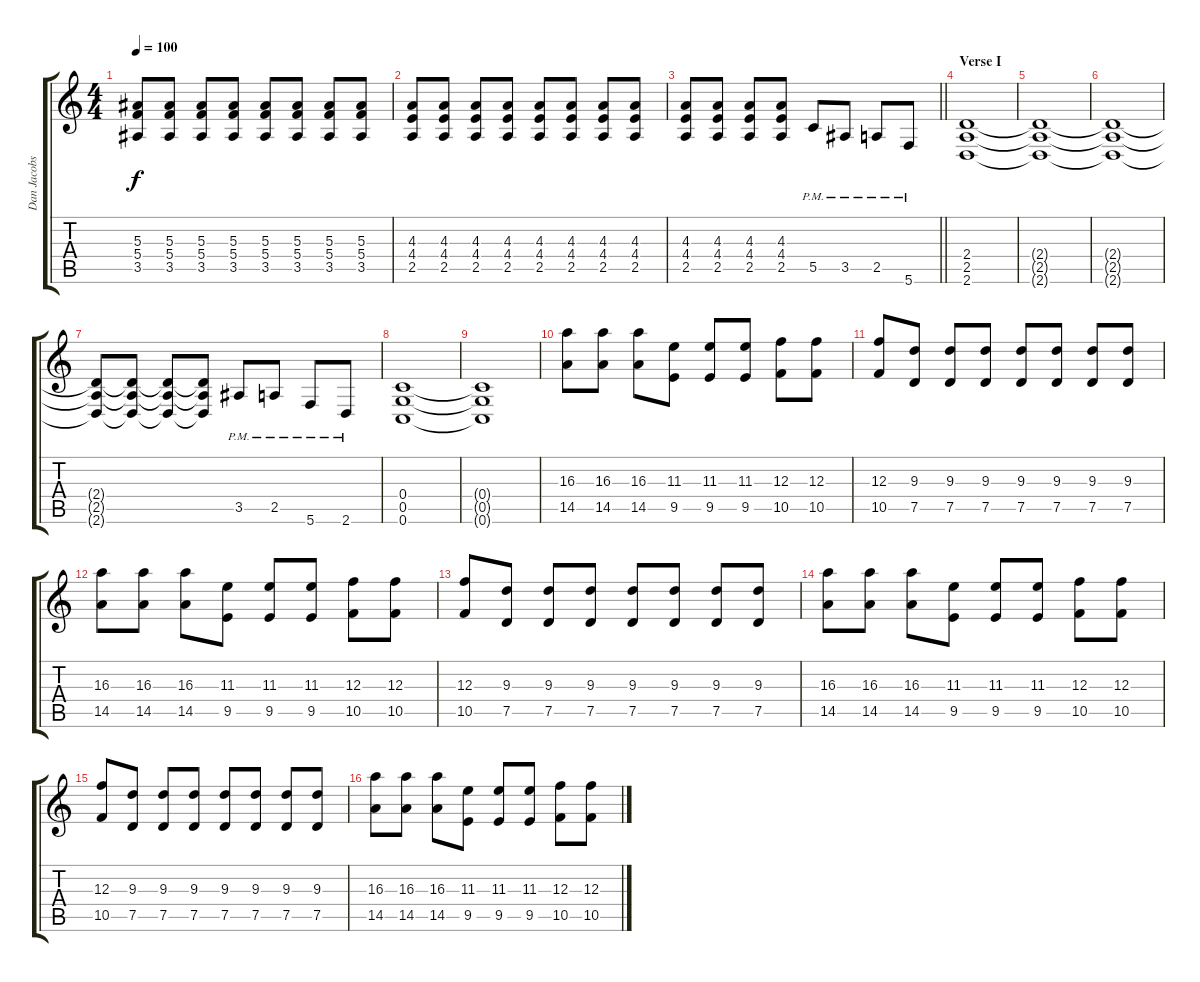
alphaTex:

\track ("Dan Jacobs" "Dan Jacobs") {instrument distortionguitar}
\staff {score tabs}
\tuning (D4 A3 F3 C3 G2 C2) {hide}
\ts (4 4)
\tempo 100
\clef g2
\ks c
(5.3 5.4 3.5).8{dy f} (5.3 5.4 3.5).8 (5.3 5.4 3.5).8 (5.3 5.4 3.5).8 (5.3 5.4 3.5).8 (5.3 5.4 3.5).8 (5.3 5.4 3.5).8 (5.3 5.4 3.5).8 |
(4.3 4.4 2.5).8 (4.3 4.4 2.5).8 (4.3 4.4 2.5).8 (4.3 4.4 2.5).8 (4.3 4.4 2.5).8 (4.3 4.4 2.5).8 (4.3 4.4 2.5).8 (4.3 4.4 2.5).8 |
\barLineRight lightlight
(4.3 4.4 2.5).8 (4.3 4.4 2.5).8 (4.3 4.4 2.5).8 (4.3 4.4 2.5).8 5.5{pm}.8 3.5{pm}.8 2.5{pm}.8 5.6{pm}.8 |
\section ("" "Verse I")
(2.4 2.5 2.6).1 |
(2.4{t} 2.5{t} 2.6{t}).1 |
(2.4{t} 2.5{t} 2.6{t}).1 |
(2.4{t} 2.5{t} 2.6{t}).8 (2.4{t} 2.5{t} 2.6{t}).8 (2.4{t} 2.5{t} 2.6{t}).8 (2.4{t} 2.5{t} 2.6{t}).8 3.5{pm}.8 2.5{pm}.8 5.6{pm}.8 2.6{pm}.8 |
(0.4 0.5 0.6).1 |
(0.4{t} 0.5{t} 0.6{t}).1 |
(16.3 14.5).8 (16.3 14.5).8 (16.3 14.5).8 (11.3 9.5).8 (11.3 9.5).8 (11.3 9.5).8 (12.3 10.5).8 (12.3 10.5).8 |
(12.3 10.5).8 (9.3 7.5).8 (9.3 7.5).8 (9.3 7.5).8 (9.3 7.5).8 (9.3 7.5).8 (9.3 7.5).8 (9.3 7.5).8 |
(16.3 14.5).8 (16.3 14.5).8 (16.3 14.5).8 (11.3 9.5).8 (11.3 9.5).8 (11.3 9.5).8 (12.3 10.5).8 (12.3 10.5).8 |
(12.3 10.5).8 (9.3 7.5).8 (9.3 7.5).8 (9.3 7.5).8 (9.3 7.5).8 (9.3 7.5).8 (9.3 7.5).8 (9.3 7.5).8 |
(16.3 14.5).8 (16.3 14.5).8 (16.3 14.5).8 (11.3 9.5).8 (11.3 9.5).8 (11.3 9.5).8 (12.3 10.5).8 (12.3 10.5).8 |
(12.3 10.5).8 (9.3 7.5).8 (9.3 7.5).8 (9.3 7.5).8 (9.3 7.5).8 (9.3 7.5).8 (9.3 7.5).8 (9.3 7.5).8 |
(16.3 14.5).8 (16.3 14.5).8 (16.3 14.5).8 (11.3 9.5).8 (11.3 9.5).8 (11.3 9.5).8 (12.3 10.5).8 (12.3 10.5).8
